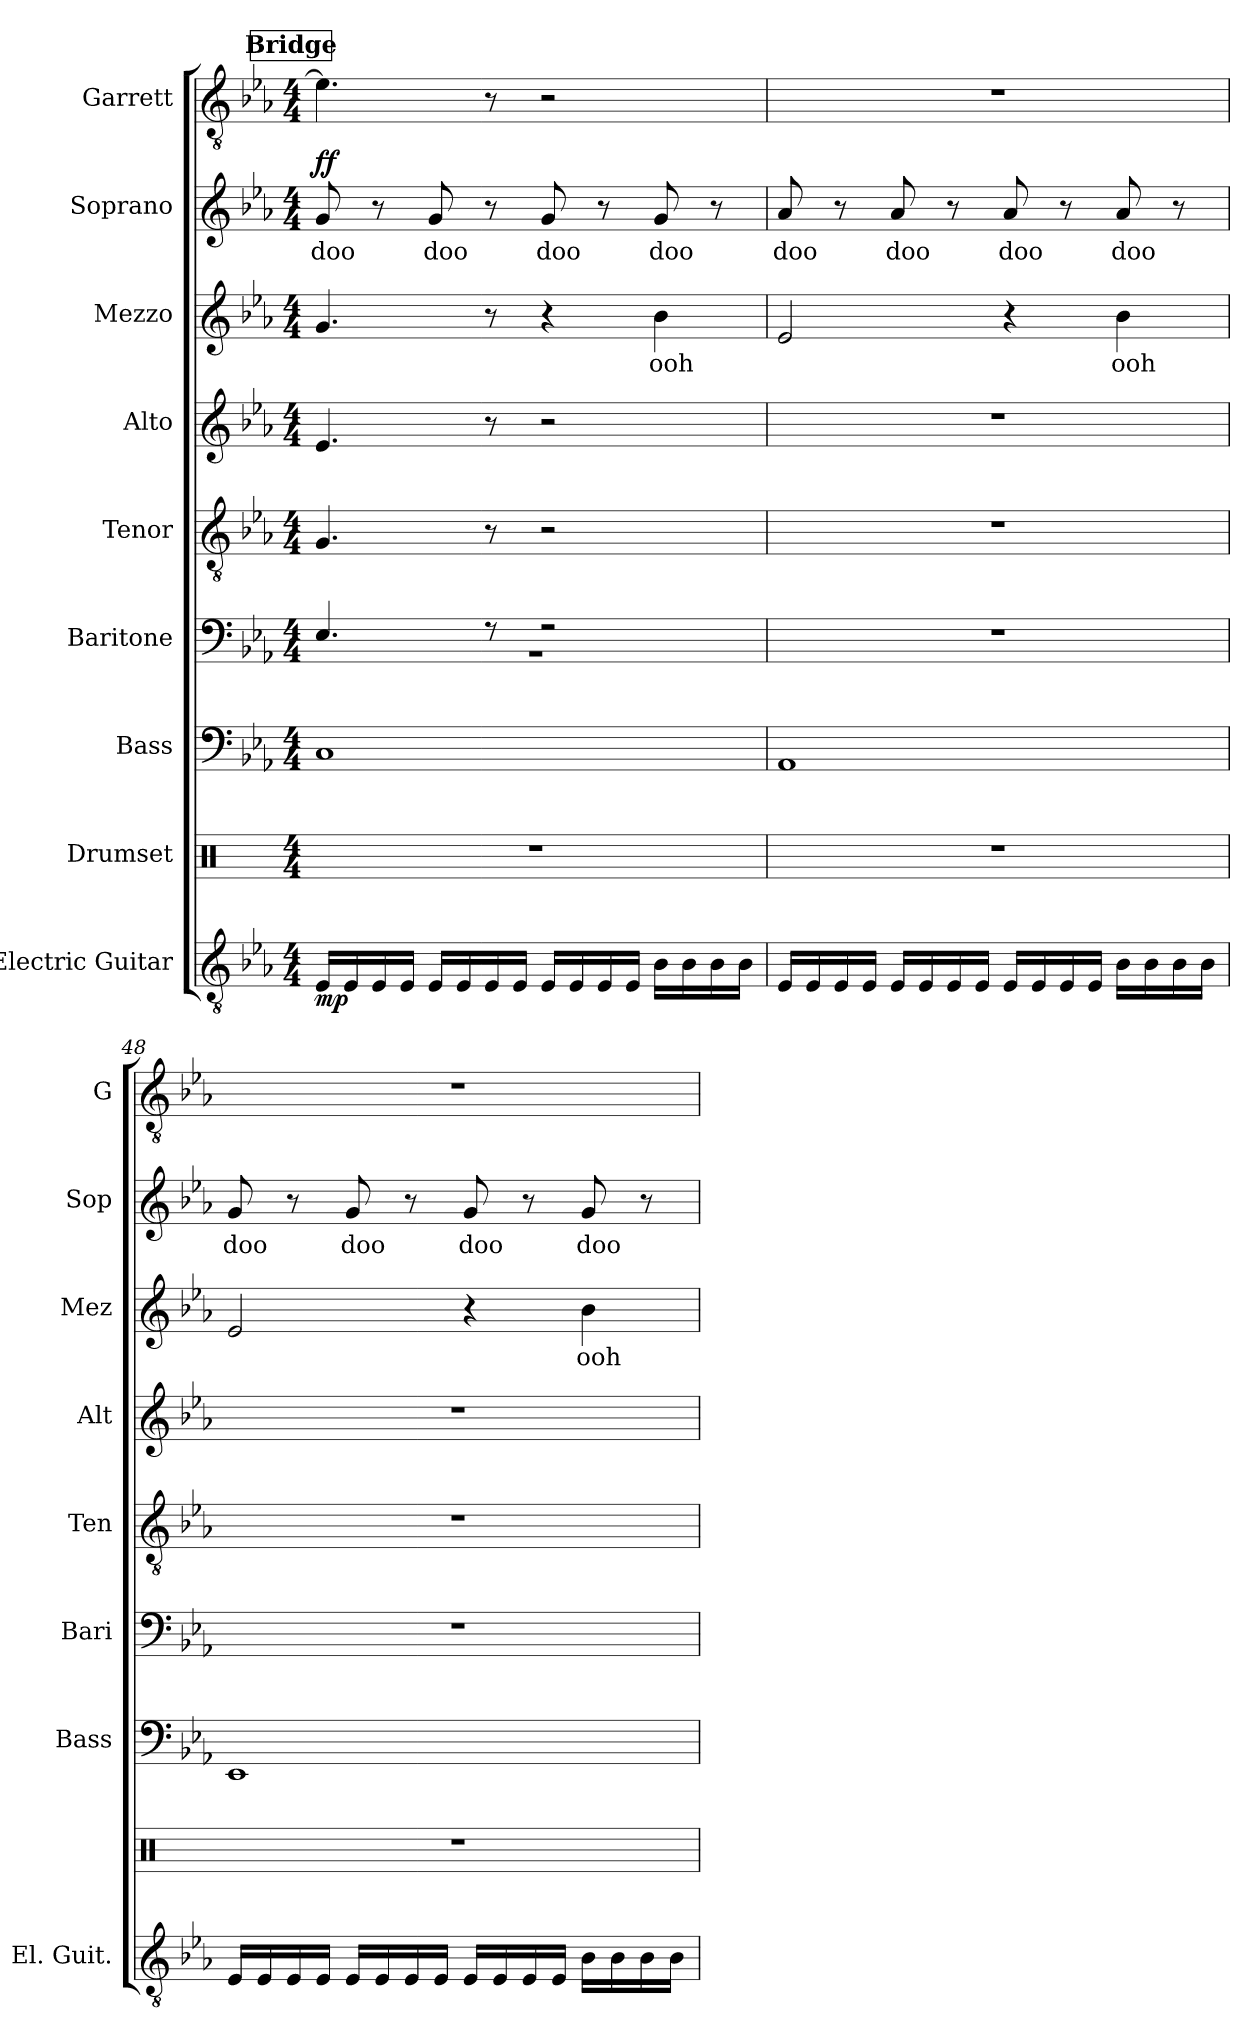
**kern	**dynam	**kern	**kern	**dynam	**kern	**kern	**kern	**kern	**text	**kern	**text	**dynam	**kern
*part9	*part9	*part8	*part7	*part7	*part6	*part5	*part4	*part3	*part3	*part2	*part2	*part2	*part1
*staff9	*staff9	*staff8	*staff7	*staff7	*staff6	*staff5	*staff4	*staff3	*staff3	*staff2	*staff2	*staff2	*staff1
*I"Electric Guitar	*	*I"Drumset	*I"Bass	*	*I"Baritone	*I"Tenor	*I"Alto	*I"Mezzo	*	*I"Soprano	*	*	*I"Garrett
*I'El. Guit.	*	*	*I'Bass	*	*I'Bari	*I'Ten	*I'Alt	*I'Mez	*	*I'Sop	*	*	*I'G
*clefGv2	*	*clefX	*clefF4	*	*clefF4	*clefGv2	*clefG2	*clefG2	*	*clefG2	*	*	*clefGv2
*k[b-e-a-]	*	*k[]	*k[b-e-a-]	*	*k[b-e-a-]	*k[b-e-a-]	*k[b-e-a-]	*k[b-e-a-]	*	*k[b-e-a-]	*	*	*k[b-e-a-]
*M4/4	*	*M4/4	*M4/4	*	*M4/4	*M4/4	*M4/4	*M4/4	*	*M4/4	*	*	*M4/4
!!LO:REH:place=s1:a:B:fs=14:t=Bridge
=46	=46	=46	=46	=46	=46	=46	=46	=46	=46	=46	=46	=46	=46
*	*	*	*	*	*^	*	*	*	*	*	*	*	*
!	!LO:DY:b	!	!	!LO:DY:b	!	!	!	!	!	!	!	!LO:LY:b	!	!
!	!	!	!	!LO:DY:n=1:b	!	!	!	!	!	!	!	!	!LO:DY:b	!
!	!	!	!	!	!	!	!	!	!	!	!	!	!LO:DY:n=1:b	!
16E-/LL	mp	1r	1C	mf mf	4.E-/	1r	4.G/	4.e-/	4.g/	.	8g/	doo	f f	4.e-\]
16E-/	.	.	.	.	.	.	.	.	.	.	.	.	.	.
16E-/	.	.	.	.	.	.	.	.	.	.	8r	.	.	.
16E-/JJ	.	.	.	.	.	.	.	.	.	.	.	.	.	.
!	!	!	!	!	!	!	!	!	!	!	!	!LO:LY:b	!	!
16E-/LL	.	.	.	.	.	.	.	.	.	.	8g/	doo	.	.
16E-/	.	.	.	.	.	.	.	.	.	.	.	.	.	.
16E-/	.	.	.	.	8r	.	8r	8r	8r	.	8r	.	.	8r
16E-/JJ	.	.	.	.	.	.	.	.	.	.	.	.	.	.
!	!	!	!	!	!	!	!	!	!	!	!	!LO:LY:b	!	!
16E-/LL	.	.	.	.	2r	.	2r	2r	4r	.	8g/	doo	.	2r
16E-/	.	.	.	.	.	.	.	.	.	.	.	.	.	.
16E-/	.	.	.	.	.	.	.	.	.	.	8r	.	.	.
16E-/JJ	.	.	.	.	.	.	.	.	.	.	.	.	.	.
!	!	!	!	!	!	!	!	!	!	!LO:LY:b	!	!LO:LY:b	!	!
16B-\LL	.	.	.	.	.	.	.	.	4b-\	ooh	8g/	doo	.	.
16B-\	.	.	.	.	.	.	.	.	.	.	.	.	.	.
16B-\	.	.	.	.	.	.	.	.	.	.	8r	.	.	.
16B-\JJ	.	.	.	.	.	.	.	.	.	.	.	.	.	.
*	*	*	*	*	*v	*v	*	*	*	*	*	*	*	*
=47	=47	=47	=47	=47	=47	=47	=47	=47	=47	=47	=47	=47	=47
!	!	!	!	!	!	!	!	!	!	!	!LO:LY:b	!	!
16E-/LL	.	1r	1AA-	.	1r	1r	1r	2e-/	.	8a-/	doo	.	1r
16E-/	.	.	.	.	.	.	.	.	.	.	.	.	.
16E-/	.	.	.	.	.	.	.	.	.	8r	.	.	.
16E-/JJ	.	.	.	.	.	.	.	.	.	.	.	.	.
!	!	!	!	!	!	!	!	!	!	!	!LO:LY:b	!	!
16E-/LL	.	.	.	.	.	.	.	.	.	8a-/	doo	.	.
16E-/	.	.	.	.	.	.	.	.	.	.	.	.	.
16E-/	.	.	.	.	.	.	.	.	.	8r	.	.	.
16E-/JJ	.	.	.	.	.	.	.	.	.	.	.	.	.
!	!	!	!	!	!	!	!	!	!	!	!LO:LY:b	!	!
16E-/LL	.	.	.	.	.	.	.	4r	.	8a-/	doo	.	.
16E-/	.	.	.	.	.	.	.	.	.	.	.	.	.
16E-/	.	.	.	.	.	.	.	.	.	8r	.	.	.
16E-/JJ	.	.	.	.	.	.	.	.	.	.	.	.	.
!	!	!	!	!	!	!	!	!	!LO:LY:b	!	!LO:LY:b	!	!
16B-\LL	.	.	.	.	.	.	.	4b-\	ooh	8a-/	doo	.	.
16B-\	.	.	.	.	.	.	.	.	.	.	.	.	.
16B-\	.	.	.	.	.	.	.	.	.	8r	.	.	.
16B-\JJ	.	.	.	.	.	.	.	.	.	.	.	.	.
=48	=48	=48	=48	=48	=48	=48	=48	=48	=48	=48	=48	=48	=48
!	!	!	!	!	!	!	!	!	!	!	!LO:LY:b	!	!
16E-/LL	.	1r	1EE-	.	1r	1r	1r	2e-/	.	8g/	doo	.	1r
16E-/	.	.	.	.	.	.	.	.	.	.	.	.	.
16E-/	.	.	.	.	.	.	.	.	.	8r	.	.	.
16E-/JJ	.	.	.	.	.	.	.	.	.	.	.	.	.
!	!	!	!	!	!	!	!	!	!	!	!LO:LY:b	!	!
16E-/LL	.	.	.	.	.	.	.	.	.	8g/	doo	.	.
16E-/	.	.	.	.	.	.	.	.	.	.	.	.	.
16E-/	.	.	.	.	.	.	.	.	.	8r	.	.	.
16E-/JJ	.	.	.	.	.	.	.	.	.	.	.	.	.
!	!	!	!	!	!	!	!	!	!	!	!LO:LY:b	!	!
16E-/LL	.	.	.	.	.	.	.	4r	.	8g/	doo	.	.
16E-/	.	.	.	.	.	.	.	.	.	.	.	.	.
16E-/	.	.	.	.	.	.	.	.	.	8r	.	.	.
16E-/JJ	.	.	.	.	.	.	.	.	.	.	.	.	.
!	!	!	!	!	!	!	!	!	!LO:LY:b	!	!LO:LY:b	!	!
16B-\LL	.	.	.	.	.	.	.	4b-\	ooh	8g/	doo	.	.
16B-\	.	.	.	.	.	.	.	.	.	.	.	.	.
16B-\	.	.	.	.	.	.	.	.	.	8r	.	.	.
16B-\JJ	.	.	.	.	.	.	.	.	.	.	.	.	.
=	=	=	=	=	=	=	=	=	=	=	=	=	=
*-	*-	*-	*-	*-	*-	*-	*-	*-	*-	*-	*-	*-	*-
